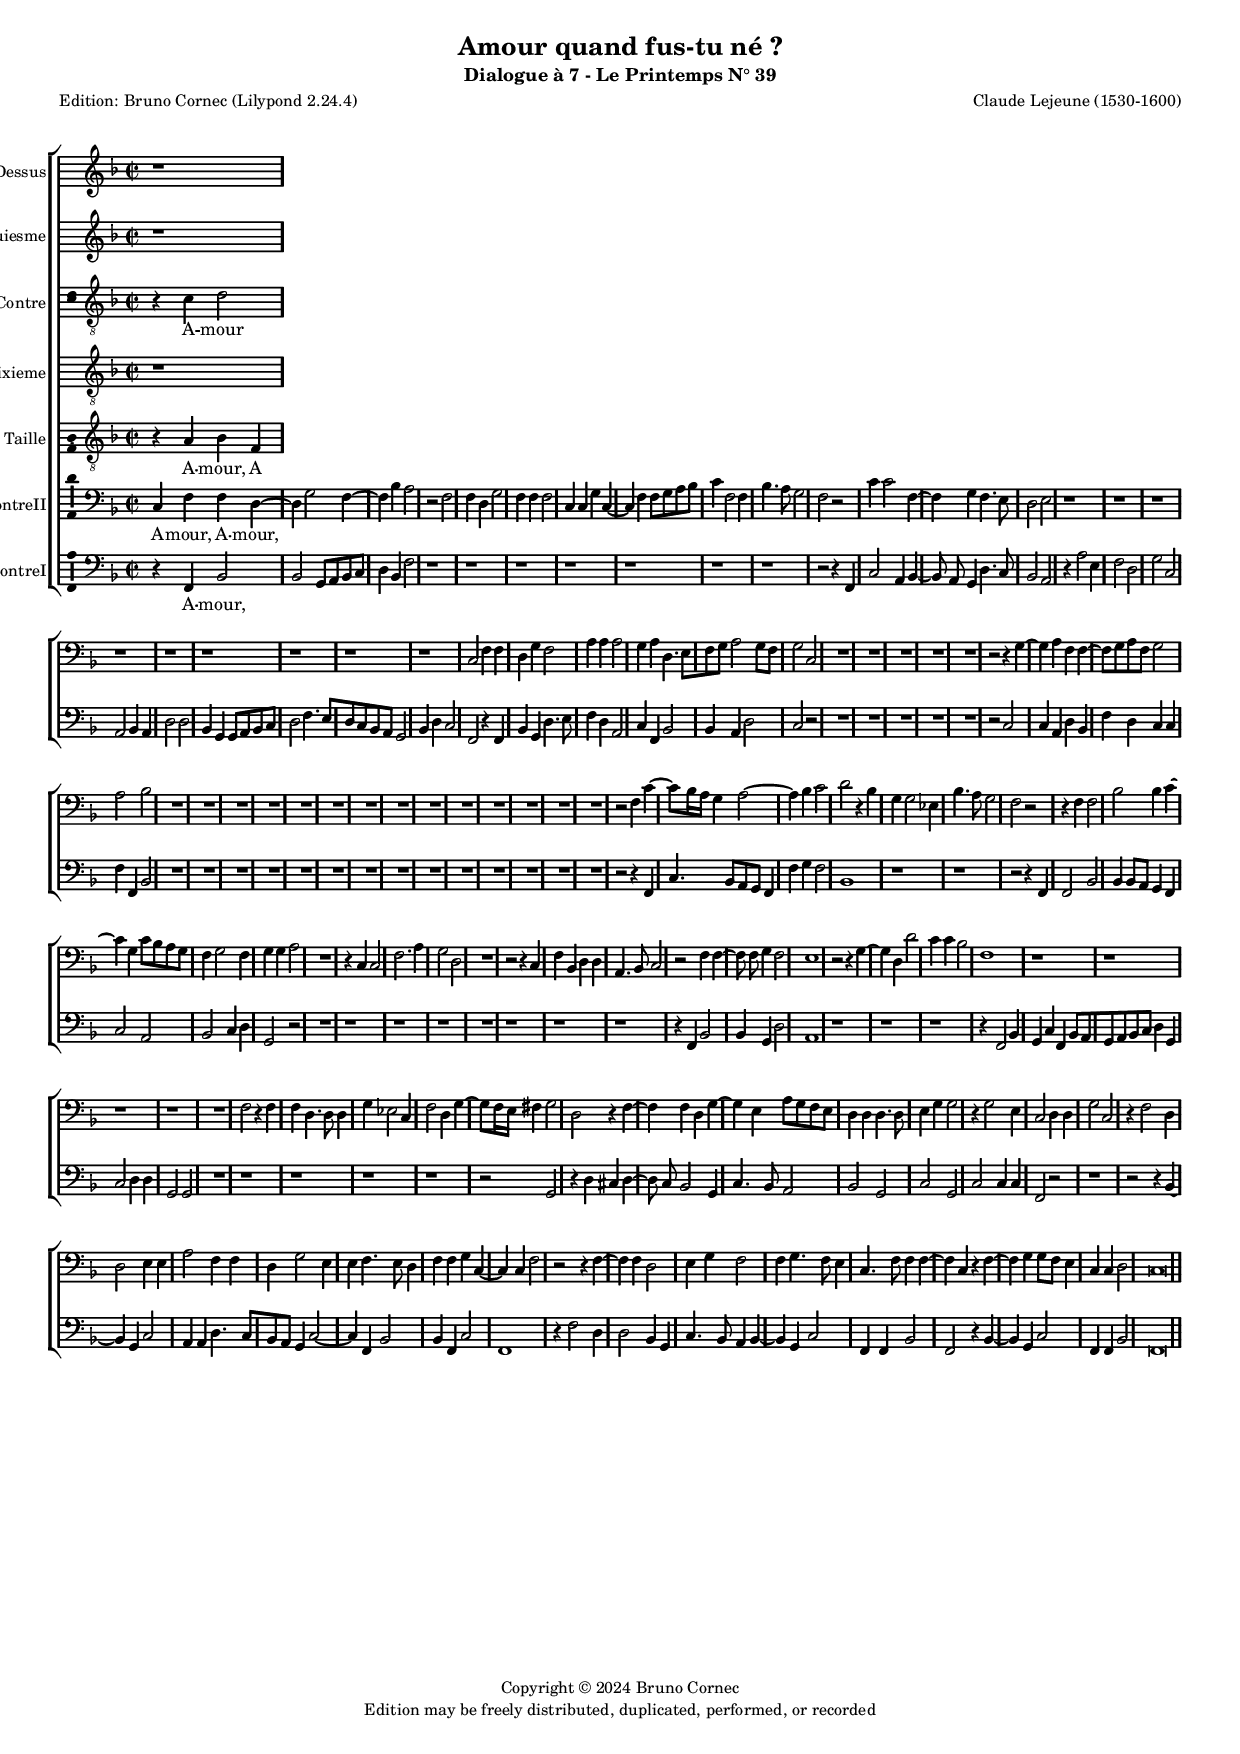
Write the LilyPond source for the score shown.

\version "2.24.2"
\pointAndClickOff
\include "gregorian.ly"
\include "italiano.ly"

#(define pieceArranger (string-append "Edition: Bruno Cornec (Lilypond " (lilypond-version) ")"))

\header {
    title = "Amour quand fus-tu né ?"
	subtitle = "Dialogue à 7 - Le Printemps N° 39"
	poet = \pieceArranger
	composer="Claude Lejeune (1530-1600)"
	%opus = " "
    
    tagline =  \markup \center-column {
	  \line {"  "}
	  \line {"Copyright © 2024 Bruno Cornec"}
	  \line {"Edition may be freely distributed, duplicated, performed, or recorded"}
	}
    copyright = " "
    }

#(set-global-staff-size 14)

\layout {
    \context { \Score
        skipBars = ##t
        autoBeaming = ##f
        }
    }

\markup \vspace #1 % change this value accordingly

global={ \key fa \major \time 2/2 }

Dessus=\relative do''{
  r1 |
}

Cinquiesme=\relative do''{
  r1 |
  }

HauteContre=\relative re'{
  r4 do re2 |
  }

Sixieme=\relative do'{
  r1 |
	}
Taille=\relative do'{
  r4 la sib fa |
}
BasseContreII=\relative do{
  do4 fa fa re~ |
  re4 sol2 fa4~ |
  fa4 sib la2 |
  r2 fa |
  fa4 re sol2 | %5
  fa4 fa fa2 |
  do4 do sol' do,~ |
  do4 fa fa8[ sol la sib] |
  do4 fa,2 fa4 |
  sib4. la8 sol2 | % 10
  fa2 r |
  do'4 do2 fa,4~ |
  fa sol fa4. mi8 |
  re2 mi |
  r1 | % 15
  r1 |
  r1 |
  r1 |
  r1 |
  r1 | %20
  r1 |
  r1 |
  r1 |
  do2 fa4 fa |
  re4 sol fa2 | % 25
  la4 la la2 |
  sol4 la re,4. mi8[ |
  fa sol] la2 sol8[ fa] |
  sol2 do, |
  r1 | %30
  r1 |
  r1 |
  r1 |
  r1 |
  r2 r4 sol'~ | %35
  sol la fa fa~ |
  fa8[ sol la fa] sol2 |
  la sib |
  r1 |
  r1 | %40
  r1 |
  r1 |
  r1 |
  r1 |
  r1 | %45
  r1 |
  r1 |
  r1 |
  r1 |
  r1 | %50
  r1 |
  r1 |
  r2 fa4 do'~ |
  do8[ sib16 la] sol4 la2~ |
  la4 sib do2 | %55
  re2 r4 sib |
  sol sol2 mib4 |
  sib'4. la8 sol2 |
  fa2 r |
  r4 fa fa2 | %60
  sib sib4 do~ |
  do sol do8[ sib la sol] |
  fa4 sol2 fa4 |
  sol4 sol la2 |
  r1 | %65
  r4 do,4 do2 |
  fa2. la4 |
  sol2 re |
  r1 |
  r2 r4 do | %70
  fa sib, re re |
  la4. sib8 do2 |
  r2 fa4 fa~ |
  fa8 fa sol4 fa2 |
  mi1 | %75
  r2 r4 sol~ |
  sol re re'2 |
  do4 do sib2 | 
  fa1 | 
  r1 | %80
  r1 |
  r1 |
  r1 |
  r1 |
  fa2 r4 fa | %85
  fa4 re4. re8 re4 |
  sol4 mib2 do4 |
  fa2 re4 sol~ |
  sol8[ fa16 mi] fad4 sol2 |
  re2 r4 fa~ | %90
  fa fa re sol~ |
  sol mi la8[ sol fa mi] |
  re4 re re4. re8 |
  mi4 sol sol2 |
  r4 sol2 mi4 | %95
  do2 re4 re | 
  sol2 do, |
  r4 fa2 re4 |
  re2 mi4 mi |
  la2 fa4 fa | %100
  re sol2 mi4 |
  mi fa4. mi8 re4 |
  fa4 fa sol do,~ |
  do do fa2 |
  r2 r4 fa~ | %105
  fa fa re2 |
  mi4 sol fa2 |
  fa4 sol4. fa8 mi4 |
  do4. fa8 fa4 fa~ |
  fa do r fa~ | %110
  fa sol sol8[ fa] mi4 |
  do do re2 |
  do\breve |



}
BasseContreI=\relative do{
  r4 fa, sib2 |
  sib2 sol8[ la sib do] |
  re4 sib fa'2 |
  r1 |
  r1 | %5
  r1 |
  r1 |
  r1 |
  r1 |
  r1 | %10
  r2 r4 fa,4 |
  do'2 la4 sib~ |
  sib8 la sol4 re'4. do8 |
  sib2 la |
  r4 la'2 mi4 | % 15
  fa2 re |
  sol2 do, |
  la2 sib4 la |
  re2 re |
  sib4 sol sol8[ la sib do] | %20
  re2 fa4. mi8~[ |
  re8 do sib la] sol2 |
  sib4 re do2 |
  fa,2 r4 fa |
  sib sol re'4. mi8 | %25
  fa4 re la2 |
  do4 fa, sib2 |
  sib4 la re2 |
  do2 r2 |
  r1 | %30
  r1 | 
  r1 | 
  r1 | 
  r1 | 
  r2 do | %35
  do4 la re sib |
  fa'4 re do do |
  fa4 fa, sib2 |
  r1 | 
  r1 | %40
  r1 | 
  r1 | 
  r1 | 
  r1 | 
  r1 | %45
  r1 | 
  r1 | 
  r1 | 
  r1 | 
  r1 | %50
  r1 | 
  r1 | 
  r2 r4 fa |
  do'4. sib8[ la sol] fa4 |
  fa'4 sol fa2 | %55
  sib,1 |
  r1 | 
  r1 | 
  r2 r4 fa |
  fa2 sib | %60
  sib4 sib8[ la] sol4 fa |
  do'2 la |
  sib2 do4 re |
  sol,2 r2 |
  r1 | %65
  r1 | 
  r1 | 
  r1 | 
  r1 | 
  r1 | %70
  r1 | 
  r1 | 
  r4 fa sib2 |
  sib4 sol re'2 |
  la1 | %75
  r1 | 
  r1 | 
  r1 | 
  r4 fa2 sib4 |
  sol4 do fa, sib8[ la | %80
  sol la sib do] re4 sol, |
  do2 re4 re |
  sol,2 sol |
  r1 | 
  r1 |  %85
  r1 | 
  r1 | 
  r1 | 
  r2 sol | 
  r4 re' dod re~ | %90
  re8 do sib2 sol4 |
  do4. sib8 la2 |
  sib2 sol |
  do2 sol |
  do2 do4 do | %95
  fa,2 r2 |
  r1 | 
  r2 r4 sib4~ |
  sib4 sol do2 |
  la4 la re4. do8[ | %100
  sib8 la] sol4 do2~ |
  do4 fa, sib2 |
  sib4 fa do'2 |
  fa,1 |
  r4 fa'2 re4 | %105
  re2 sib4 sol |
  do4. sib8 la4 sib~ |
  sib4 sol do2 |
  fa,4 fa sib2 |
  fa2 r4 sib4~ | %110
  sib4 sol do2 |
  fa,4 fa sib2 |
  fa\breve \bar "||" |
}

TDessus=\lyricmode{\set ignoreMelismata = ##t
A -- mour
}
TCinquiesme=\lyricmode{\set ignoreMelismata = ##t
A -- mour
}
THauteContre=\lyricmode{\set ignoreMelismata = ##t
A -- mour
}
TSixieme=\lyricmode{\set ignoreMelismata = ##t
A -- mour
}
TTaille=\lyricmode{\set ignoreMelismata = ##t
A -- mour, A -- mour,
}
TBasseContreII=\lyricmode{\set ignoreMelismata = ##t
A -- mour, A -- mour,
}
TBasseContreI=\lyricmode{\set ignoreMelismata = ##t
A -- mour,
}

\score {
	\new ChoirStaff<<

	\new Staff <<
	\new Voice="Dessus" {
		\set Staff.instrumentName="Dessus"
	  	\global \clef "treble" \Dessus }
	\new Lyrics \lyricsto "Dessus" {\TDessus }
	>>
	\new Staff <<
	\new Voice="Cinquiesme" {
		\set Staff.instrumentName="Cinquiesme"
	  	\global \clef "treble" \Cinquiesme }
	\new Lyrics \lyricsto "Cinquiesme" {\TCinquiesme }
	>>
	\new Staff <<
	\new Voice="HauteContre" {
		\set Staff.instrumentName="HauteContre"
	  	\global \clef "treble_8" \HauteContre }
	\new Lyrics \lyricsto "HauteContre" {\THauteContre }
	>>
	\new Staff <<
	\new Voice="Sixieme" {
		\set Staff.instrumentName="Sixieme"
	  	\global \clef "treble_8" \Sixieme }
	\new Lyrics \lyricsto "Sixieme" {\TSixieme }
	>>
	\new Staff <<
	\new Voice="Taille" {
		\set Staff.instrumentName="Taille"
	  	\global \clef "treble_8" \Taille }
	\new Lyrics \lyricsto "Taille" {\TTaille }
	>>
	\new Staff <<
	\new Voice="BasseContreII" {
		\set Staff.instrumentName="BasseContreII"
	  	\global \clef "bass" \BasseContreII }
	\new Lyrics \lyricsto "BasseContreII" {\TBasseContreII }
	>>
	\new Staff <<
	\new Voice="BasseContreI" {
		\set Staff.instrumentName="BasseContreI"
	  	\global \clef "bass" \BasseContreI }
	\new Lyrics \lyricsto "BasseContreI" {\TBasseContreI }
	>>
>>

\layout{ 
  	papersize = "a4"
	\context {\Staff \consists Ambitus_engraver }
	ragged-last = ##f
}

\midi {\tempo 4 = 160 }

}

